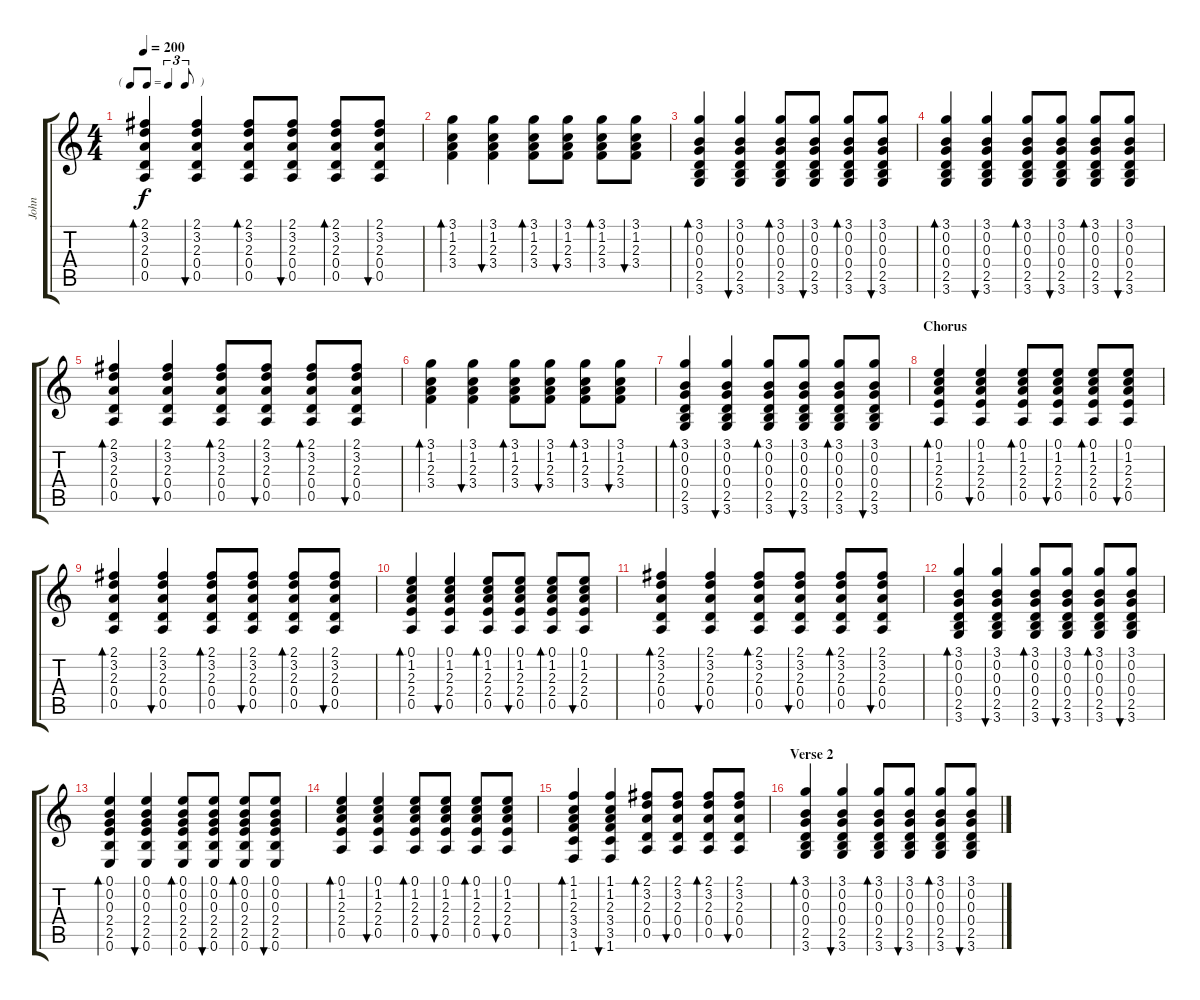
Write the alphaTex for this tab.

\track ("John" "John") {instrument acousticguitarsteel}
\staff {score tabs}
\tuning (E4 B3 G3 D3 A2 E2) {hide}
\ts (4 4)
\tf triplet8th
\tempo 200
\clef g2
\ks c
(2.1 3.2 2.3 0.4 0.5).4{bd 240 dy f} (2.1 3.2 2.3 0.4 0.5).4{bu 240} (2.1 3.2 2.3 0.4 0.5).8{bd 240} (2.1 3.2 2.3 0.4 0.5).8{bu 240} (2.1 3.2 2.3 0.4 0.5).8{bd 240} (2.1 3.2 2.3 0.4 0.5).8{bu 240} |
(3.1 1.2 2.3 3.4).4{bd 240} (3.1 1.2 2.3 3.4).4{bu 240} (3.1 1.2 2.3 3.4).8{bd 240} (3.1 1.2 2.3 3.4).8{bu 240} (3.1 1.2 2.3 3.4).8{bd 240} (3.1 1.2 2.3 3.4).8{bu 240} |
(3.1 0.2 0.3 0.4 2.5 3.6).4{bd 240} (3.1 0.2 0.3 0.4 2.5 3.6).4{bu 240} (3.1 0.2 0.3 0.4 2.5 3.6).8{bd 240} (3.1 0.2 0.3 0.4 2.5 3.6).8{bu 240} (3.1 0.2 0.3 0.4 2.5 3.6).8{bd 240} (3.1 0.2 0.3 0.4 2.5 3.6).8{bu 240} |
(3.1 0.2 0.3 0.4 2.5 3.6).4{bd 240} (3.1 0.2 0.3 0.4 2.5 3.6).4{bu 240} (3.1 0.2 0.3 0.4 2.5 3.6).8{bd 240} (3.1 0.2 0.3 0.4 2.5 3.6).8{bu 240} (3.1 0.2 0.3 0.4 2.5 3.6).8{bd 240} (3.1 0.2 0.3 0.4 2.5 3.6).8{bu 240} |
(2.1 3.2 2.3 0.4 0.5).4{bd 240} (2.1 3.2 2.3 0.4 0.5).4{bu 240} (2.1 3.2 2.3 0.4 0.5).8{bd 240} (2.1 3.2 2.3 0.4 0.5).8{bu 240} (2.1 3.2 2.3 0.4 0.5).8{bd 240} (2.1 3.2 2.3 0.4 0.5).8{bu 240} |
(3.1 1.2 2.3 3.4).4{bd 240} (3.1 1.2 2.3 3.4).4{bu 240} (3.1 1.2 2.3 3.4).8{bd 240} (3.1 1.2 2.3 3.4).8{bu 240} (3.1 1.2 2.3 3.4).8{bd 240} (3.1 1.2 2.3 3.4).8{bu 240} |
(3.1 0.2 0.3 0.4 2.5 3.6).4{bd 240} (3.1 0.2 0.3 0.4 2.5 3.6).4{bu 240} (3.1 0.2 0.3 0.4 2.5 3.6).8{bd 240} (3.1 0.2 0.3 0.4 2.5 3.6).8{bu 240} (3.1 0.2 0.3 0.4 2.5 3.6).8{bd 240} (3.1 0.2 0.3 0.4 2.5 3.6).8{bu 240} |
\section ("" "Chorus")
(0.1 1.2 2.3 2.4 0.5).4{bd 60} (0.1 1.2 2.3 2.4 0.5).4{bu 60} (0.1 1.2 2.3 2.4 0.5).8{bd 60} (0.1 1.2 2.3 2.4 0.5).8{bu 60} (0.1 1.2 2.3 2.4 0.5).8{bd 60} (0.1 1.2 2.3 2.4 0.5).8{bu 60} |
(2.1 3.2 2.3 0.4 0.5).4{bd 240} (2.1 3.2 2.3 0.4 0.5).4{bu 240} (2.1 3.2 2.3 0.4 0.5).8{bd 240} (2.1 3.2 2.3 0.4 0.5).8{bu 240} (2.1 3.2 2.3 0.4 0.5).8{bd 240} (2.1 3.2 2.3 0.4 0.5).8{bu 240} |
(0.1 1.2 2.3 2.4 0.5).4{bd 60} (0.1 1.2 2.3 2.4 0.5).4{bu 60} (0.1 1.2 2.3 2.4 0.5).8{bd 60} (0.1 1.2 2.3 2.4 0.5).8{bu 60} (0.1 1.2 2.3 2.4 0.5).8{bd 60} (0.1 1.2 2.3 2.4 0.5).8{bu 60} |
(2.1 3.2 2.3 0.4 0.5).4{bd 240} (2.1 3.2 2.3 0.4 0.5).4{bu 240} (2.1 3.2 2.3 0.4 0.5).8{bd 240} (2.1 3.2 2.3 0.4 0.5).8{bu 240} (2.1 3.2 2.3 0.4 0.5).8{bd 240} (2.1 3.2 2.3 0.4 0.5).8{bu 240} |
(3.1 0.2 0.3 0.4 2.5 3.6).4{bd 240} (3.1 0.2 0.3 0.4 2.5 3.6).4{bu 240} (3.1 0.2 0.3 0.4 2.5 3.6).8{bd 240} (3.1 0.2 0.3 0.4 2.5 3.6).8{bu 240} (3.1 0.2 0.3 0.4 2.5 3.6).8{bd 240} (3.1 0.2 0.3 0.4 2.5 3.6).8{bu 240} |
(0.1 0.2 0.3 2.4 2.5 0.6).4{bd 60} (0.1 0.2 0.3 2.4 2.5 0.6).4{bu 60} (0.1 0.2 0.3 2.4 2.5 0.6).8{bd 60} (0.1 0.2 0.3 2.4 2.5 0.6).8{bu 60} (0.1 0.2 0.3 2.4 2.5 0.6).8{bd 60} (0.1 0.2 0.3 2.4 2.5 0.6).8{bu 60} |
(0.1 1.2 2.3 2.4 0.5).4{bd 60} (0.1 1.2 2.3 2.4 0.5).4{bu 60} (0.1 1.2 2.3 2.4 0.5).8{bd 60} (0.1 1.2 2.3 2.4 0.5).8{bu 60} (0.1 1.2 2.3 2.4 0.5).8{bd 60} (0.1 1.2 2.3 2.4 0.5).8{bu 60} |
(1.1 1.2 2.3 3.4 3.5 1.6).4{bd 60} (1.1 1.2 2.3 3.4 3.5 1.6).4{bu 60} (2.1 3.2 2.3 0.4 0.5).8{bd 60} (2.1 3.2 2.3 0.4 0.5).8{bu 60} (2.1 3.2 2.3 0.4 0.5).8{bd 60} (2.1 3.2 2.3 0.4 0.5).8{bu 60} |
\section ("" "Verse 2")
(3.1 0.2 0.3 0.4 2.5 3.6).4{bd 240} (3.1 0.2 0.3 0.4 2.5 3.6).4{bu 240} (3.1 0.2 0.3 0.4 2.5 3.6).8{bd 240} (3.1 0.2 0.3 0.4 2.5 3.6).8{bu 240} (3.1 0.2 0.3 0.4 2.5 3.6).8{bd 240} (3.1 0.2 0.3 0.4 2.5 3.6).8{bu 240}
